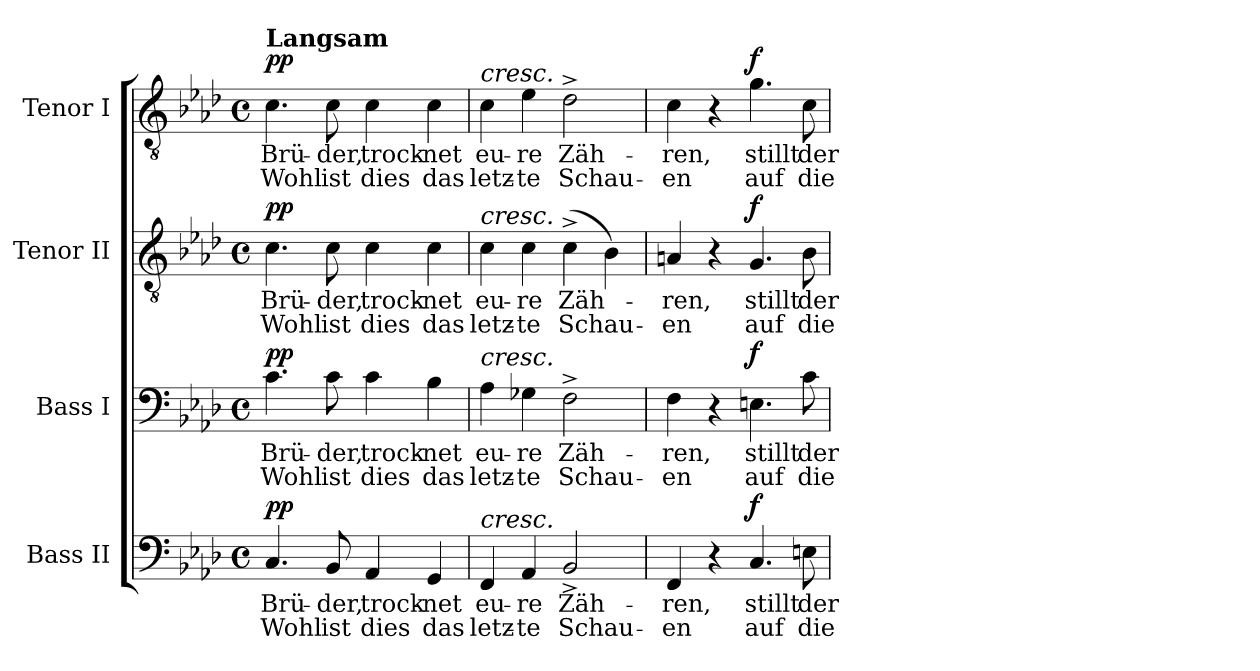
**kern	**text	**text	**dynam	**kern	**text	**text	**dynam	**kern	**text	**text	**dynam	**kern	**text	**text	**dynam
*part4	*part4	*part4	*part4	*part3	*part3	*part3	*part3	*part2	*part2	*part2	*part2	*part1	*part1	*part1	*part1
*staff4	*staff4	*staff4	*staff4	*staff3	*staff3	*staff3	*staff3	*staff2	*staff2	*staff2	*staff2	*staff1	*staff1	*staff1	*staff1
*I"Bass II	*	*	*	*I"Bass I	*	*	*	*I"Tenor II	*	*	*	*I"Tenor I	*	*	*
*I'B.	*	*	*	*I'B.	*	*	*	*I'T.	*	*	*	*I'T.	*	*	*
!!LO:PB:g=z
*clefF4	*	*	*	*clefF4	*	*	*	*clefGv2	*	*	*	*clefGv2	*	*	*
*	*	*	*	*	*	*	*	*ITrd7c12	*	*	*	*ITrd7c12	*	*	*
*k[b-e-a-d-]	*	*	*	*k[b-e-a-d-]	*	*	*	*k[b-e-a-d-]	*	*	*	*k[b-e-a-d-]	*	*	*
*A-:	*	*	*	*A-:	*	*	*	*A-:	*	*	*	*A-:	*	*	*
*M4/4	*	*	*	*M4/4	*	*	*	*M4/4	*	*	*	*M4/4	*	*	*
*met(c)	*	*	*	*met(c)	*	*	*	*met(c)	*	*	*	*met(c)	*	*	*
*MM60	*	*	*	*MM60	*	*	*	*MM60	*	*	*	*MM60	*	*	*
=1	=1	=1	=1	=1	=1	=1	=1	=1	=1	=1	=1	=1	=1	=1	=1
!	!LO:LY:b:color=#000000	!LO:LY:b:color=#000000	!	!	!	!	!	!	!	!	!	!	!	!	!
!	!	!	!	!	!LO:LY:b:color=#000000	!LO:LY:b:color=#000000	!	!	!	!	!	!	!	!	!
!	!	!	!	!	!	!	!	!	!LO:LY:b:color=#000000	!LO:LY:b:color=#000000	!	!	!	!	!
!	!	!	!	!	!	!	!	!	!	!	!	!LO:TX:a:B:t=Langsam	!	!	!
!	!	!	!	!	!	!	!	!	!	!	!	!	!LO:LY:b:color=#000000	!LO:LY:b:color=#000000	!
4.Ci/	Brü-	Wohl	pp	4.ci\	Brü-	Wohl	pp	4.Ci\	Brü-	Wohl	pp	4.Ci\	Brü-	Wohl	pp
!	!LO:LY:b:color=#000000	!LO:LY:b:color=#000000	!	!	!	!	!	!	!	!	!	!	!	!	!
!	!	!	!	!	!LO:LY:b:color=#000000	!LO:LY:b:color=#000000	!	!	!	!	!	!	!	!	!
!	!	!	!	!	!	!	!	!	!LO:LY:b:color=#000000	!LO:LY:b:color=#000000	!	!	!	!	!
!	!	!	!	!	!	!	!	!	!	!	!	!	!LO:LY:b:color=#000000	!LO:LY:b:color=#000000	!
8BB-i/	-der,	ist	.	8ci\	-der,	ist	.	8Ci\	-der,	ist	.	8Ci\	-der,	ist	.
!	!LO:LY:b:color=#000000	!LO:LY:b:color=#000000	!	!	!	!	!	!	!	!	!	!	!	!	!
!	!	!	!	!	!LO:LY:b:color=#000000	!LO:LY:b:color=#000000	!	!	!	!	!	!	!	!	!
!	!	!	!	!	!	!	!	!	!LO:LY:b:color=#000000	!LO:LY:b:color=#000000	!	!	!	!	!
!	!	!	!	!	!	!	!	!	!	!	!	!	!LO:LY:b:color=#000000	!LO:LY:b:color=#000000	!
4AA-i/	trock-	dies	.	4ci\	trock-	dies	.	4Ci\	trock-	dies	.	4Ci\	trock-	dies	.
!	!LO:LY:b:color=#000000	!LO:LY:b:color=#000000	!	!	!	!	!	!	!	!	!	!	!	!	!
!	!	!	!	!	!LO:LY:b:color=#000000	!LO:LY:b:color=#000000	!	!	!	!	!	!	!	!	!
!	!	!	!	!	!	!	!	!	!LO:LY:b:color=#000000	!LO:LY:b:color=#000000	!	!	!	!	!
!	!	!	!	!	!	!	!	!	!	!	!	!	!LO:LY:b:color=#000000	!LO:LY:b:color=#000000	!
4GGi/	-net	das	.	4B-i\	-net	das	.	4Ci\	-net	das	.	4Ci\	-net	das	.
=2	=2	=2	=2	=2	=2	=2	=2	=2	=2	=2	=2	=2	=2	=2	=2
!	!LO:LY:b:color=#000000	!LO:LY:b:color=#000000	!	!	!	!	!	!	!	!	!	!	!	!	!
!	!	!	!	!	!LO:LY:b:color=#000000	!LO:LY:b:color=#000000	!	!	!	!	!	!	!	!	!
!	!	!	!	!	!	!	!	!	!LO:LY:b:color=#000000	!LO:LY:b:color=#000000	!	!	!	!	!
!	!	!	!	!	!	!	!	!	!	!	!	!LO:TX:a:i:t=cresc.	!	!	!
!	!	!	!	!	!	!	!	!LO:TX:a:i:t=cresc.	!	!	!	!	!	!	!
!	!	!	!	!LO:TX:a:i:t=cresc.	!	!	!	!	!	!	!	!	!	!	!
!LO:TX:a:i:t=cresc.	!	!	!	!	!	!	!	!	!	!	!	!	!	!	!
!	!	!	!	!	!	!	!	!	!	!	!	!	!LO:LY:b:color=#000000	!LO:LY:b:color=#000000	!
4FFi/	eu-	letz-	.	4A-i\	eu-	letz-	.	4Ci\	eu-	letz-	.	4Ci\	eu-	letz-	.
!	!LO:LY:b:color=#000000	!LO:LY:b:color=#000000	!	!	!	!	!	!	!	!	!	!	!	!	!
!	!	!	!	!	!LO:LY:b:color=#000000	!LO:LY:b:color=#000000	!	!	!	!	!	!	!	!	!
!	!	!	!	!	!	!	!	!	!LO:LY:b:color=#000000	!LO:LY:b:color=#000000	!	!	!	!	!
!	!	!	!	!	!	!	!	!	!	!	!	!	!LO:LY:b:color=#000000	!LO:LY:b:color=#000000	!
4AA-i/	-re	-te	.	4G-Xi\	-re	-te	.	4Ci\	-re	-te	.	4E-i\	-re	-te	.
!	!LO:LY:b:color=#000000	!LO:LY:b:color=#000000	!	!	!	!	!	!	!	!	!	!	!	!	!
!	!	!	!	!	!LO:LY:b:color=#000000	!LO:LY:b:color=#000000	!	!	!	!	!	!	!	!	!
!	!	!	!	!	!	!	!	!	!LO:LY:b:color=#000000	!LO:LY:b:color=#000000	!	!	!	!	!
!	!	!	!	!	!	!	!	!	!	!	!	!	!LO:LY:b:color=#000000	!LO:LY:b:color=#000000	!
2BB-^i/	Zäh-	Schau-	.	2F^i\	Zäh-	Schau-	.	(4C^i\	Zäh-	Schau-	.	2D-^i\	Zäh-	Schau-	.
.	.	.	.	.	.	.	.	4BB-i\)	.	.	.	.	.	.	.
=3	=3	=3	=3	=3	=3	=3	=3	=3	=3	=3	=3	=3	=3	=3	=3
!	!LO:LY:b:color=#000000	!LO:LY:b:color=#000000	!	!	!	!	!	!	!	!	!	!	!	!	!
!	!	!	!	!	!LO:LY:b:color=#000000	!LO:LY:b:color=#000000	!	!	!	!	!	!	!	!	!
!	!	!	!	!	!	!	!	!	!LO:LY:b:color=#000000	!LO:LY:b:color=#000000	!	!	!	!	!
!	!	!	!	!	!	!	!	!	!	!	!	!	!LO:LY:b:color=#000000	!LO:LY:b:color=#000000	!
4FFi/	-ren,	-en	.	4Fi\	-ren,	-en	.	4AAni/	-ren,	-en	.	4Ci\	-ren,	-en	.
4r	.	.	.	4r	.	.	.	4r	.	.	.	4r	.	.	.
!	!LO:LY:b:color=#000000	!LO:LY:b:color=#000000	!	!	!	!	!	!	!	!	!	!	!	!	!
!	!	!	!	!	!LO:LY:b:color=#000000	!LO:LY:b:color=#000000	!	!	!	!	!	!	!	!	!
!	!	!	!	!	!	!	!	!	!LO:LY:b:color=#000000	!LO:LY:b:color=#000000	!	!	!	!	!
!	!	!	!	!	!	!	!	!	!	!	!	!	!LO:LY:b:color=#000000	!LO:LY:b:color=#000000	!
4.Ci/	stillt	auf	f	4.Eni\	stillt	auf	f	4.GGi/	stillt	auf	f	4.Gi\	stillt	auf	f
!	!LO:LY:b:color=#000000	!LO:LY:b:color=#000000	!	!	!	!	!	!	!	!	!	!	!	!	!
!	!	!	!	!	!LO:LY:b:color=#000000	!LO:LY:b:color=#000000	!	!	!	!	!	!	!	!	!
!	!	!	!	!	!	!	!	!	!LO:LY:b:color=#000000	!LO:LY:b:color=#000000	!	!	!	!	!
!	!	!	!	!	!	!	!	!	!	!	!	!	!LO:LY:b:color=#000000	!LO:LY:b:color=#000000	!
8Eni\	der	die	.	8ci\	der	die	.	8BB-i\	der	die	.	8Ci\	der	die	.
=	=	=	=	=	=	=	=	=	=	=	=	=	=	=	=
*-	*-	*-	*-	*-	*-	*-	*-	*-	*-	*-	*-	*-	*-	*-	*-
